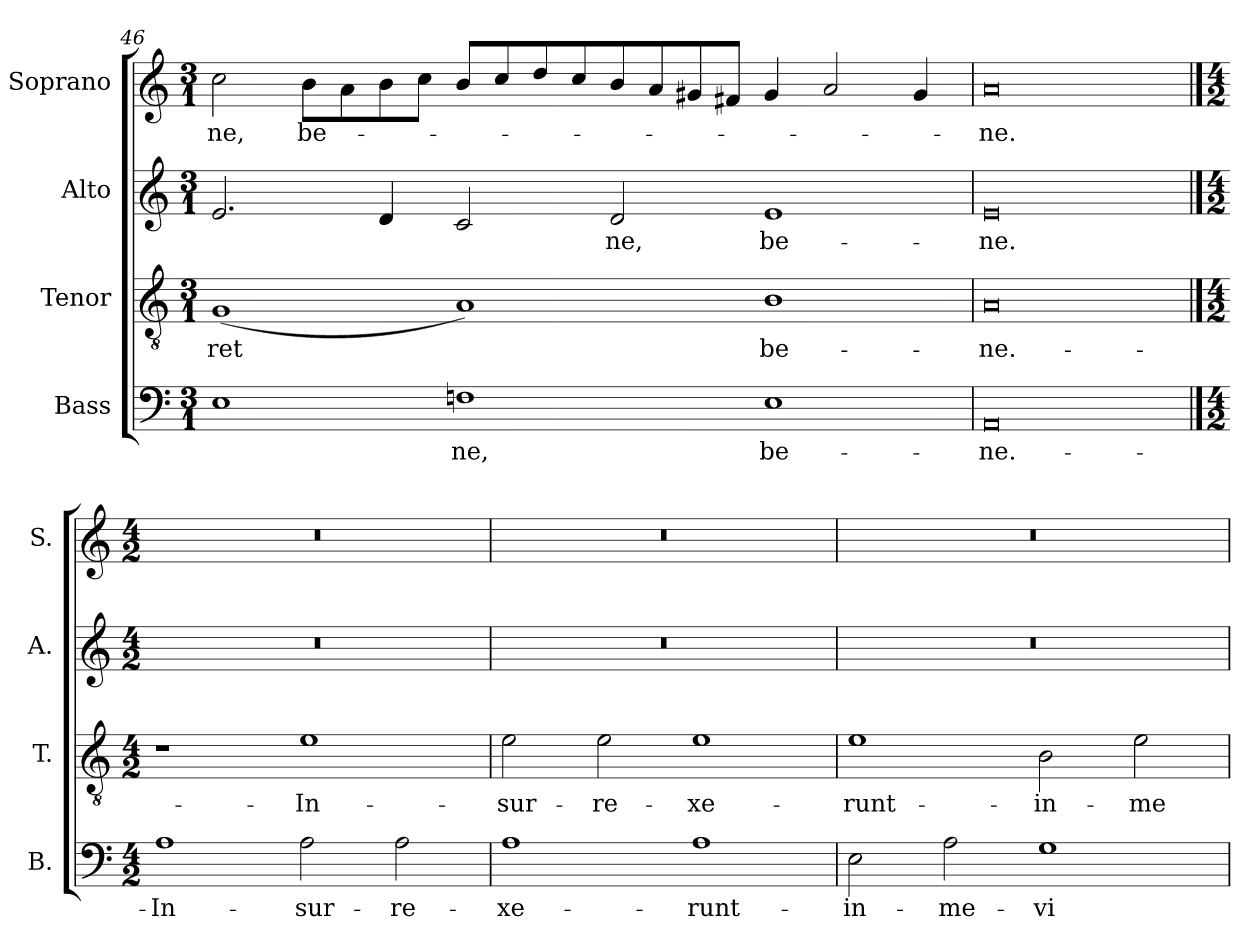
**kern	**text	**kern	**text	**kern	**text	**kern	**text
*part4	*part4	*part3	*part3	*part2	*part2	*part1	*part1
*staff4	*staff4	*staff3	*staff3	*staff2	*staff2	*staff1	*staff1
*I"Bass	*	*I"Tenor	*	*I"Alto	*	*I"Soprano	*
*I'B.	*	*I'T.	*	*I'A.	*	*I'S.	*
*clefF4	*	*clefGv2	*	*clefG2	*	*clefG2	*
*	*	*ITrd7c12	*	*	*	*	*
*k[]	*	*k[]	*	*k[]	*	*k[]	*
*C:	*	*C:	*	*C:	*	*C:	*
*M3/1	*	*M3/1	*	*M3/1	*	*M3/1	*
=46	=46	=46	=46	=46	=46	=46	=46
!	!	!	!LO:LY:b:color=#000000	!	!	!	!
!	!	!	!	!	!	!	!LO:LY:b:color=#000000
1Ei	.	(1GGi	-ret	2.ei/	.	2cci\	-ne,
!	!	!	!	!	!	!	!LO:LY:b:color=#000000
.	.	.	.	.	.	8bi\L	be-
.	.	.	.	.	.	8ai\	.
.	.	.	.	4di/	.	8bi\	.
.	.	.	.	.	.	8cci\J	.
!	!LO:LY:b:color=#000000	!	!	!	!	!	!
1Fni	-ne,	1AAi)	.	2ci/	.	8bi/L	.
.	.	.	.	.	.	8cci/	.
.	.	.	.	.	.	8ddi/	.
.	.	.	.	.	.	8cci/	.
!	!	!	!	!	!LO:LY:b:color=#000000	!	!
.	.	.	.	2di/	-ne,	8bi/	.
.	.	.	.	.	.	8ai/	.
.	.	.	.	.	.	8g#Xi/	.
.	.	.	.	.	.	8f#Xi/J	.
!	!LO:LY:b:color=#000000	!	!	!	!	!	!
!	!	!	!LO:LY:b:color=#000000	!	!	!	!
!	!	!	!	!	!LO:LY:b:color=#000000	!	!
1Ei	be-	1BBi	be-	1ei	be-	4g#i/	.
.	.	.	.	.	.	2ai/	.
.	.	.	.	.	.	4g#i/	.
=47	=47	=47	=47	=47	=47	=47	=47
!	!LO:LY:b:color=#000000	!	!	!	!	!	!
!	!	!	!LO:LY:b:color=#000000	!	!	!	!
!	!	!	!	!	!LO:LY:b:color=#000000	!	!
!	!	!	!	!	!	!	!LO:LY:b:color=#000000
0AAi	-ne.-	0AAi	-ne.-	0ei	-ne.-	0ai	-ne.-
!!LO:LB:g=z
==48	==48	==48	==48	==48	==48	==48	==48
*M4/2	*	*M4/2	*	*M4/2	*	*M4/2	*
!	!LO:LY:b:color=#000000	!	!	!LO:N:vis=1	!	!LO:N:vis=1	!
1Ai	-In-	1r	.	0r	.	0r	.
!	!LO:LY:b:color=#000000	!	!	!	!	!	!
!	!	!	!LO:LY:b:color=#000000	!	!	!	!
2Ai\	-sur-	1Ei	-In-	.	.	.	.
!	!LO:LY:b:color=#000000	!	!	!	!	!	!
2Ai\	-re-	.	.	.	.	.	.
=49	=49	=49	=49	=49	=49	=49	=49
!	!LO:LY:b:color=#000000	!	!	!	!	!	!
!	!	!	!LO:LY:b:color=#000000	!LO:N:vis=1	!	!LO:N:vis=1	!
1Ai	-xe-	2Ei\	-sur-	0r	.	0r	.
!	!	!	!LO:LY:b:color=#000000	!	!	!	!
.	.	2Ei\	-re-	.	.	.	.
!	!LO:LY:b:color=#000000	!	!	!	!	!	!
!	!	!	!LO:LY:b:color=#000000	!	!	!	!
1Ai	-runt-	1Ei	-xe-	.	.	.	.
=50	=50	=50	=50	=50	=50	=50	=50
!	!LO:LY:b:color=#000000	!	!	!	!	!	!
!	!	!	!LO:LY:b:color=#000000	!LO:N:vis=1	!	!LO:N:vis=1	!
2Ei\	-in-	1Ei	-runt-	0r	.	0r	.
!	!LO:LY:b:color=#000000	!	!	!	!	!	!
2Ai\	-me-	.	.	.	.	.	.
!	!LO:LY:b:color=#000000	!	!	!	!	!	!
!	!	!	!LO:LY:b:color=#000000	!	!	!	!
1Gi	-vi-	2BBi\	-in-	.	.	.	.
!	!	!	!LO:LY:b:color=#000000	!	!	!	!
.	.	2Ei\	-me-	.	.	.	.
=	=	=	=	=	=	=	=
*-	*-	*-	*-	*-	*-	*-	*-
